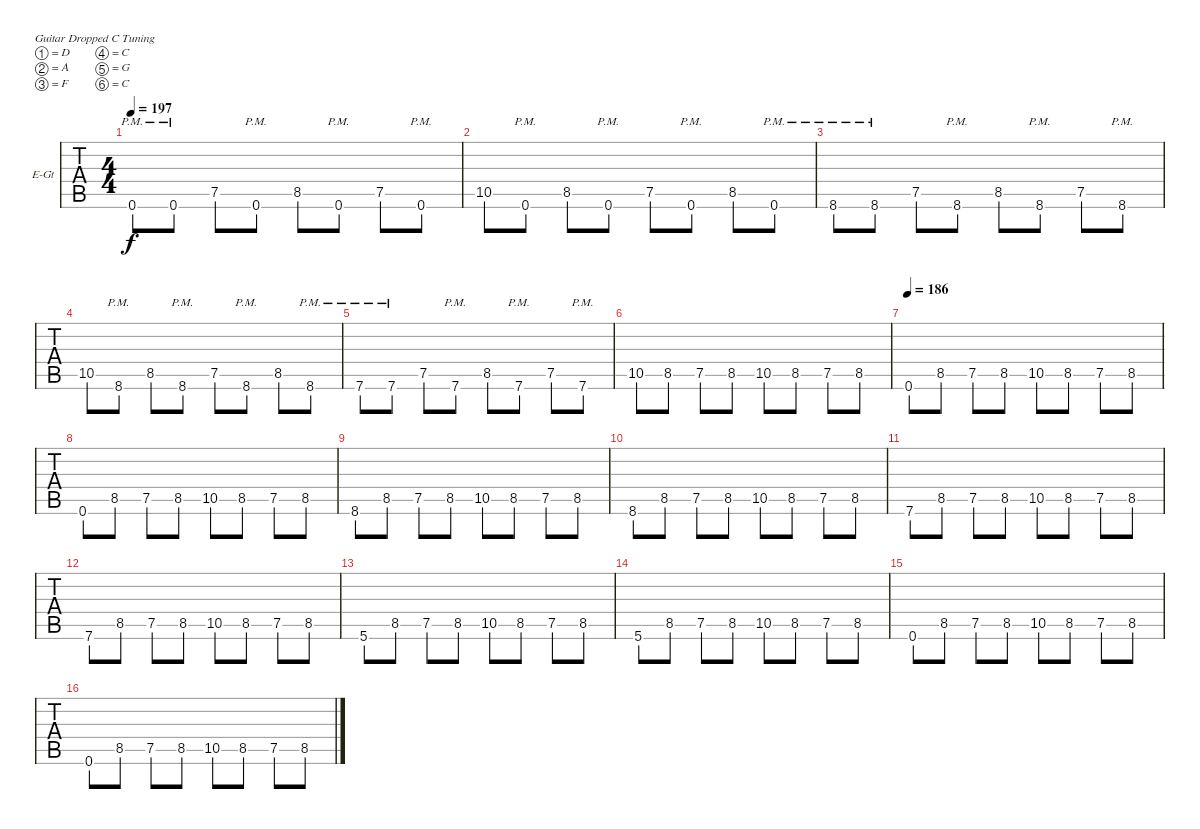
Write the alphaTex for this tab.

\bracketExtendMode groupsimilarinstruments
\firstSystemTrackNameOrientation horizontal
\otherSystemsTrackNameOrientation horizontal
\track ("Track 1" "E-Gt") {instrument distortionguitar}
\staff {tabs}
\tuning (D4 A3 F3 C3 G2 C2)
\ts (4 4)
\tempo 197
\clef g2
\ks c
0.6{pm}.8{dy f} 0.6{pm}.8 7.5.8 0.6{pm}.8 8.5.8 0.6{pm}.8 7.5.8 0.6{pm}.8 |
10.5.8 0.6{pm}.8 8.5.8 0.6{pm}.8 7.5.8 0.6{pm}.8 8.5.8 0.6{pm}.8 |
8.6{pm}.8 8.6{pm}.8 7.5.8 8.6{pm}.8 8.5.8 8.6{pm}.8 7.5.8 8.6{pm}.8 |
10.5.8 8.6{pm}.8 8.5.8 8.6{pm}.8 7.5.8 8.6{pm}.8 8.5.8 8.6{pm}.8 |
7.6{pm}.8 7.6{pm}.8 7.5.8 7.6{pm}.8 8.5.8 7.6{pm}.8 7.5.8 7.6{pm}.8 |
10.5.8 8.5.8 7.5.8 8.5.8 10.5.8 8.5.8 7.5.8 8.5.8 |
\tempo 186
0.6.8 8.5.8 7.5.8 8.5.8 10.5.8 8.5.8 7.5.8 8.5.8 |
0.6.8 8.5.8 7.5.8 8.5.8 10.5.8 8.5.8 7.5.8 8.5.8 |
8.6.8 8.5.8 7.5.8 8.5.8 10.5.8 8.5.8 7.5.8 8.5.8 |
8.6.8 8.5.8 7.5.8 8.5.8 10.5.8 8.5.8 7.5.8 8.5.8 |
7.6.8 8.5.8 7.5.8 8.5.8 10.5.8 8.5.8 7.5.8 8.5.8 |
7.6.8 8.5.8 7.5.8 8.5.8 10.5.8 8.5.8 7.5.8 8.5.8 |
5.6.8 8.5.8 7.5.8 8.5.8 10.5.8 8.5.8 7.5.8 8.5.8 |
5.6.8 8.5.8 7.5.8 8.5.8 10.5.8 8.5.8 7.5.8 8.5.8 |
0.6.8 8.5.8 7.5.8 8.5.8 10.5.8 8.5.8 7.5.8 8.5.8 |
0.6.8 8.5.8 7.5.8 8.5.8 10.5.8 8.5.8 7.5.8 8.5.8
